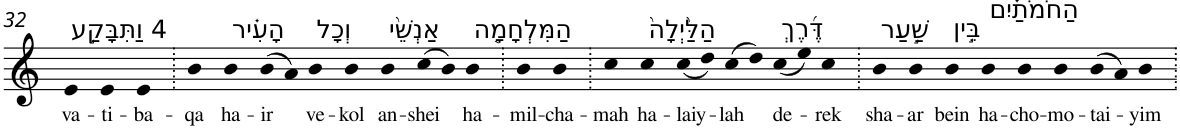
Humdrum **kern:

**kern	**text
*part1	*part1
*staff1	*staff1
*I"Piano	*
*I'Pno	*
!!LO:PB:g=z
*clefG2	*
*k[]	*
=32	=32
!LO:TX:a:t=4 וַתִּבָּקַ֣ע	!
!	!LO:LY:b
4e	va-
!	!LO:LY:b
4e	-ti-
!	!LO:LY:b
4e	-ba-
=33.	=33.
!	!LO:LY:b
4b	-qa
!LO:TX:a:t=הָעִ֗יר	!
!	!LO:LY:b
4b	ha-
!	!LO:LY:b
(>8b	-ir
8a)	.
!LO:TX:a:t=וְכָל	!
!	!LO:LY:b
4b	ve-
!	!LO:LY:b
4b	-kol
!LO:TX:a:t=אַנְשֵׁ֨י	!
!	!LO:LY:b
4b	an-
!	!LO:LY:b
(>8cc	-shei
8b)	.
!LO:TX:a:t=הַמִּלְחָמָ֤ה	!
!	!LO:LY:b
4b	ha-
=34.	=34.
!	!LO:LY:b
4b	-mil-
!	!LO:LY:b
4b	-cha-
=35.	=35.
!	!LO:LY:b
4cc	-mah
!LO:TX:a:t=הַלַּ֙יְלָה֙	!
!	!LO:LY:b
4cc	ha-
!	!LO:LY:b
(<8cc	-laiy-
8dd)	.
!	!LO:LY:b
(>8cc	-lah
8dd)	.
!LO:TX:a:t=דֶּ֜רֶךְ	!
!	!LO:LY:b
(<8cc	de-
8ee)	.
!	!LO:LY:b
4cc	-rek
=36.	=36.
!LO:TX:a:t=שַׁ֣עַר	!
!	!LO:LY:b
4b	sha-
!	!LO:LY:b
4b	-ar
!LO:TX:a:t=בֵּ֣ין	!
!	!LO:LY:b
4b	bein
!LO:TX:a:t=הַחֹמֹתַ֗יִם	!
!	!LO:LY:b
4b	ha-
!	!LO:LY:b
4b	-cho-
!	!LO:LY:b
4b	-mo-
!	!LO:LY:b
(>8b	-tai-
8a)	.
!	!LO:LY:b
4b	-yim
=.	=.
*-	*-
